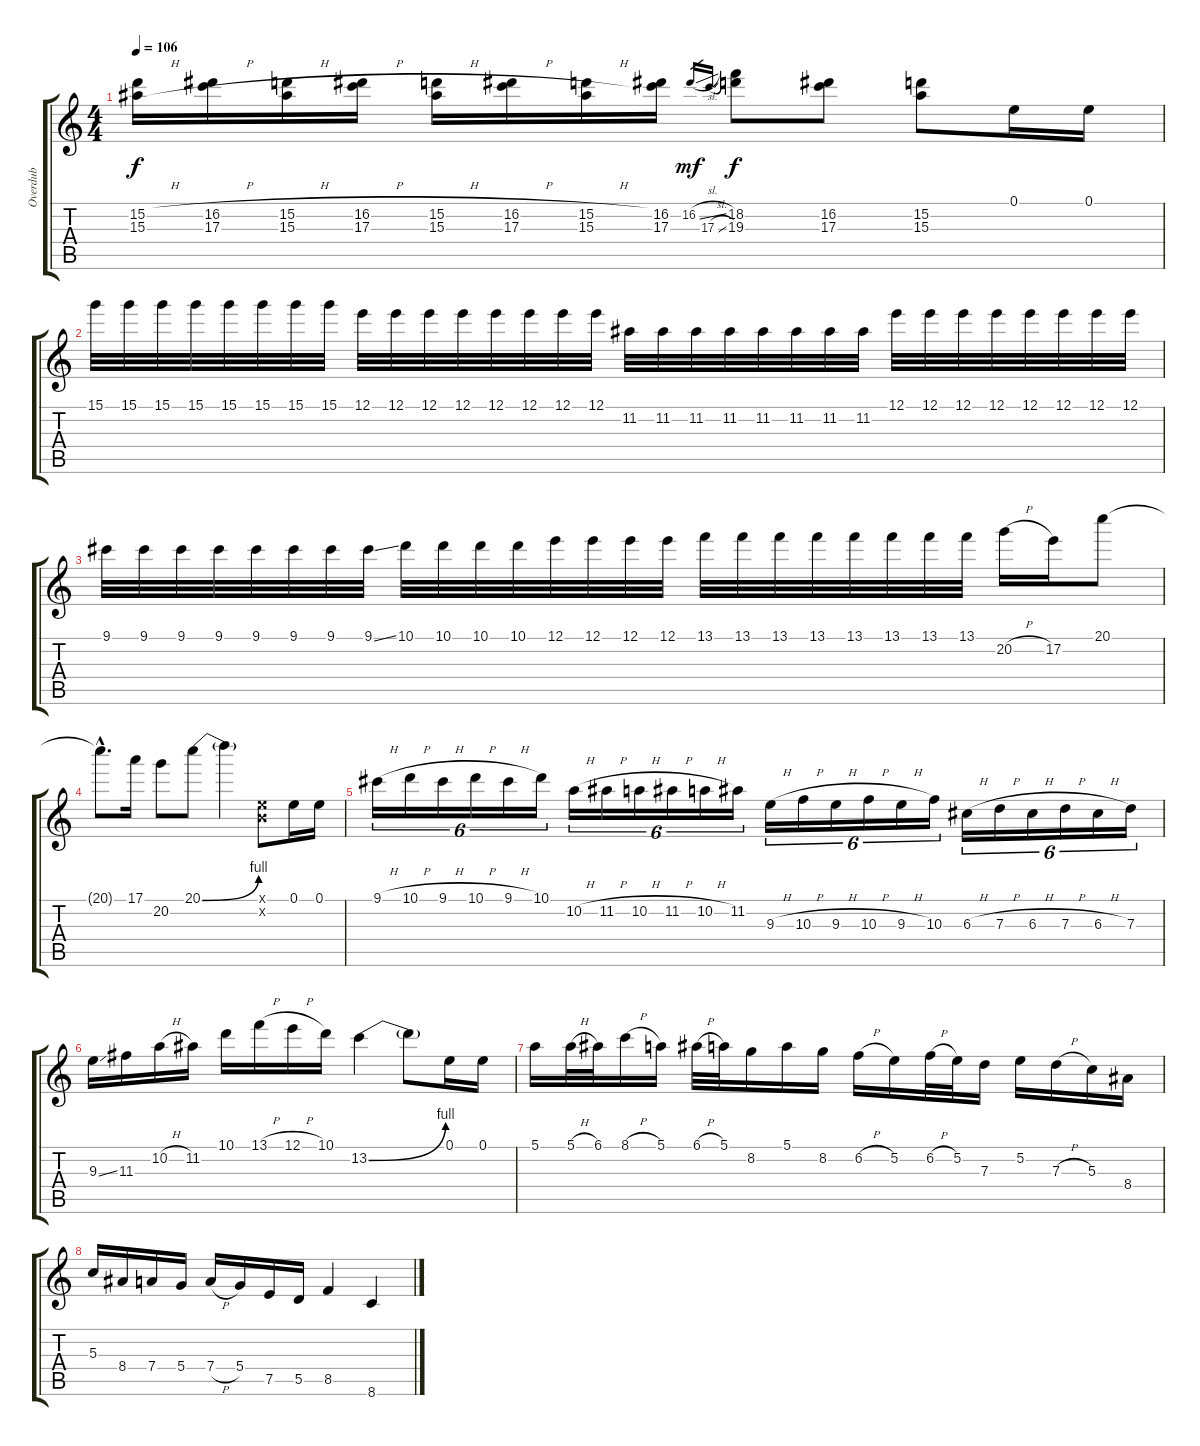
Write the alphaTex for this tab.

\track ("Overdub" "Overdub") {instrument fretlessbass}
\staff {score tabs}
\tuning (E4 B3 G3 D3 A2 E2) {hide}
\ts (4 4)
\tempo 106
\clef g2
\ks c
(15.2{h} 15.3{h}).16{dy f} (16.2{h} 17.3{h}).16 (15.2{h} 15.3{h}).16 (16.2{h} 17.3{h}).16 (15.2{h} 15.3{h}).16 (16.2{h} 17.3{h}).16 (15.2{h} 15.3{h}).16 (16.2 17.3).16 16.2{sl}.16{gr dy mf} 17.3{sl}.16{gr} (18.2 19.3).8{dy f} (16.2 17.3).8 (15.2 15.3).8 0.1.16 0.1.16 |
15.1.32 15.1.32 15.1.32 15.1.32 15.1.32 15.1.32 15.1.32 15.1.32 12.1.32 12.1.32 12.1.32 12.1.32 12.1.32 12.1.32 12.1.32 12.1.32 11.2.32 11.2.32 11.2.32 11.2.32 11.2.32 11.2.32 11.2.32 11.2.32 12.1.32 12.1.32 12.1.32 12.1.32 12.1.32 12.1.32 12.1.32 12.1.32 |
9.1.32 9.1.32 9.1.32 9.1.32 9.1.32 9.1.32 9.1.32 9.1{ss}.32 10.1.32 10.1.32 10.1.32 10.1.32 12.1.32 12.1.32 12.1.32 12.1.32 13.1.32 13.1.32 13.1.32 13.1.32 13.1.32 13.1.32 13.1.32 13.1.32 20.2{h}.16 17.2.16 20.1.8 |
20.1{hac t}.8{d} 17.1.16 20.2.8 20.1{be (bend 0 0 60 4)}.8 20.1{t}.4 (0.1{x} 0.2{x}).8 0.1.16 0.1.16 |
9.1{h}.16{tu (6 4)} 10.1{h}.16{tu (6 4)} 9.1{h}.16{tu (6 4)} 10.1{h}.16{tu (6 4)} 9.1{h}.16{tu (6 4)} 10.1.16{tu (6 4)} 10.2{h}.16{tu (6 4)} 11.2{h}.16{tu (6 4)} 10.2{h}.16{tu (6 4)} 11.2{h}.16{tu (6 4)} 10.2{h}.16{tu (6 4)} 11.2.16{tu (6 4)} 9.3{h}.16{tu (6 4)} 10.3{h}.16{tu (6 4)} 9.3{h}.16{tu (6 4)} 10.3{h}.16{tu (6 4)} 9.3{h}.16{tu (6 4)} 10.3.16{tu (6 4)} 6.3{h}.16{tu (6 4)} 7.3{h}.16{tu (6 4)} 6.3{h}.16{tu (6 4)} 7.3{h}.16{tu (6 4)} 6.3{h}.16{tu (6 4)} 7.3.16{tu (6 4)} |
9.3{ss}.16 11.3.16 10.2{h}.16 11.2.16 10.1.16 13.1{h}.16 12.1{h}.16 10.1.16 13.2{be (bend 0 0 60 4)}.4 13.2{t}.8 0.1.16 0.1.16 |
5.1.16 5.1{h}.32 6.1.32 8.1{h}.16 5.1.16 6.1{h}.32 5.1.32 8.2.16 5.1.16 8.2.16 6.2{h}.16 5.2.16 6.2{h}.32 5.2.32 7.3.16 5.2.16 7.3{h}.16 5.3.16 8.4.16 |
5.3.16 8.4.16 7.4.16 5.4.16 7.4{h}.16 5.4.16 7.5.16 5.5.16 8.5.4 8.6{ss}.4
